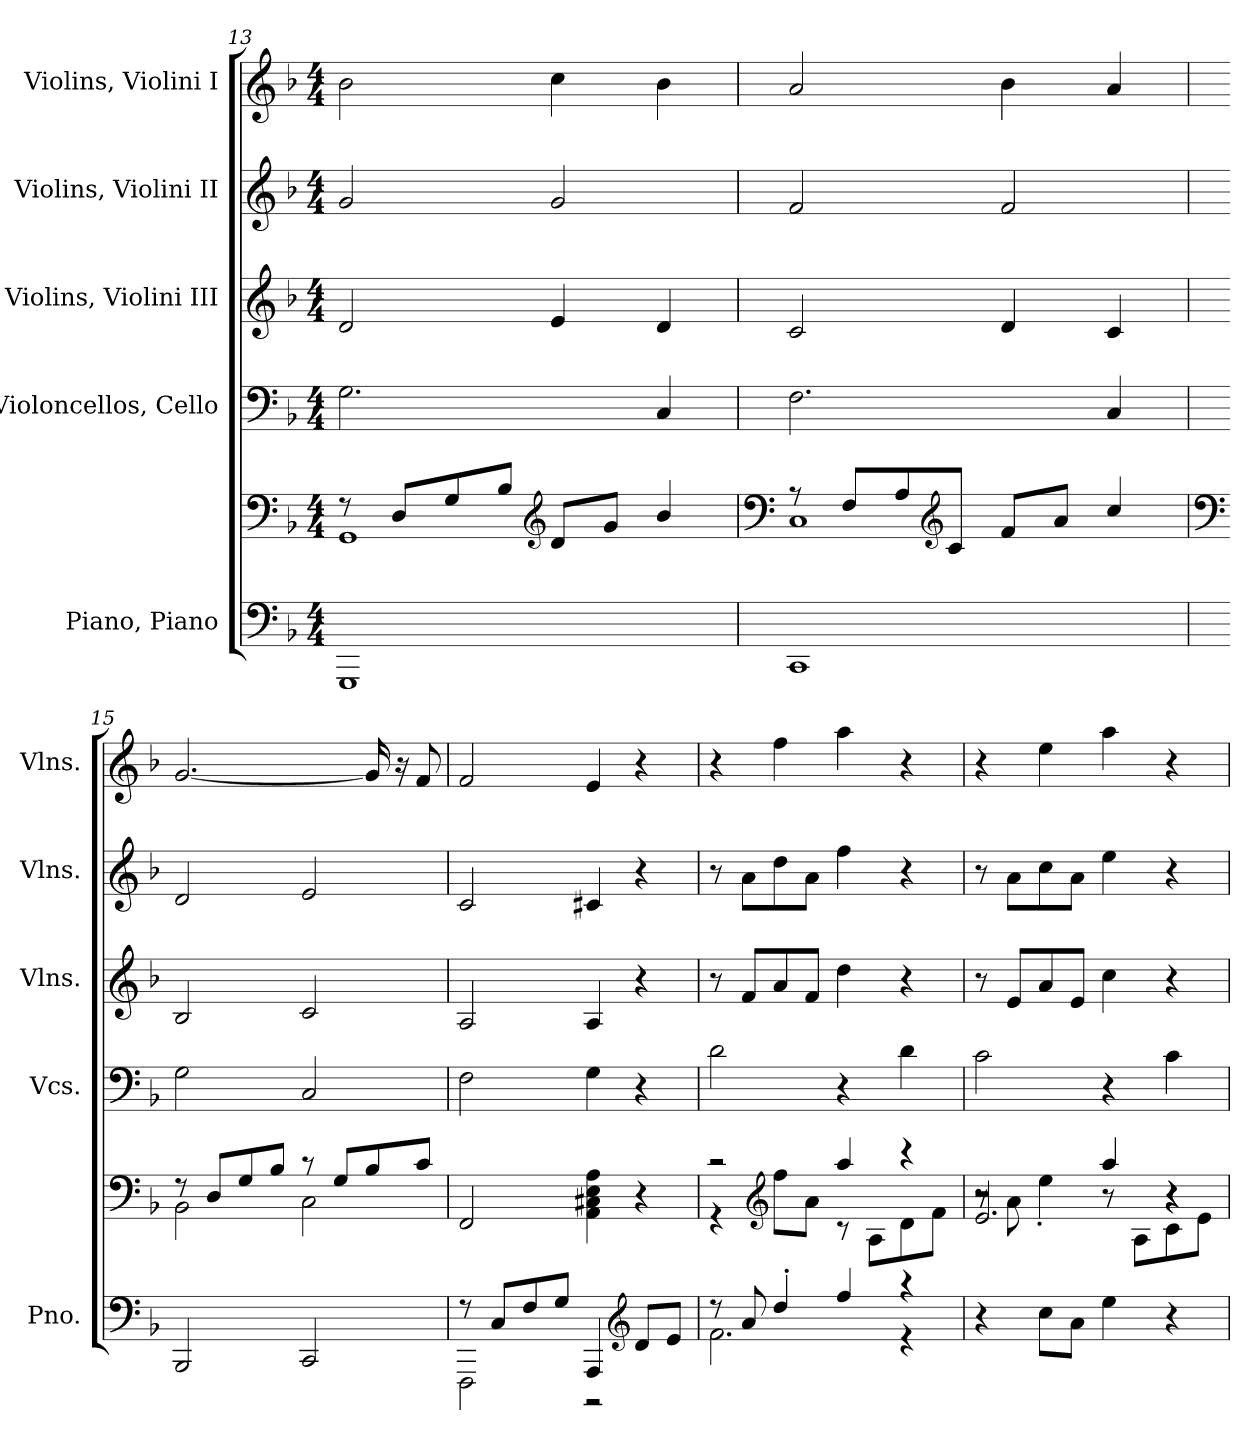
**kern	**kern	**kern	**kern	**kern	**kern
*part5	*part5	*part4	*part3	*part2	*part1
*staff6	*staff5	*staff4	*staff3	*staff2	*staff1
*I"Piano, Piano	*	*I"Violoncellos, Cello	*I"Violins, Violini III	*I"Violins, Violini II	*I"Violins, Violini I
*I'Pno.	*	*I'Vcs.	*I'Vlns.	*I'Vlns.	*I'Vlns.
!!LO:PB:g=z
*clefF4	*clefF4	*clefF4	*clefG2	*clefG2	*clefG2
*k[b-]	*k[b-]	*k[b-]	*k[b-]	*k[b-]	*k[b-]
*M4/4	*M4/4	*M4/4	*M4/4	*M4/4	*M4/4
=13	=13	=13	=13	=13	=13
*	*^	*	*	*	*
1GGG	8r	1GG	2.G\	2d/	2g/	2b-\
.	8D/L	.	.	.	.	.
.	8G/	.	.	.	.	.
.	8B-/J	.	.	.	.	.
*	*clefG2	*	*	*	*	*
.	8d/L	.	.	4e/	2g/	4cc\
.	8g/J	.	.	.	.	.
.	4b-/	.	4C/	4d/	.	4b-\
=14	=14	=14	=14	=14	=14	=14
*	*clefF4	*	*	*	*	*
1CC	8r	1C	2.F\	2c/	2f/	2a/
.	8F/L	.	.	.	.	.
.	8A/	.	.	.	.	.
*	*clefG2	*	*	*	*	*
.	8c/J	.	.	.	.	.
.	8f/L	.	.	4d/	2f/	4b-\
.	8a/J	.	.	.	.	.
.	4cc/	.	4C/	4c/	.	4a/
=15	=15	=15	=15	=15	=15	=15
*	*clefF4	*	*	*	*	*
2BBB-/	8r	2BB-\	2G\	2B-/	2d/	[2.g/
.	8D/L	.	.	.	.	.
.	8G/	.	.	.	.	.
.	8B-/J	.	.	.	.	.
2CC/	8r	2C\	2C/	2c/	2e/	.
.	8G/L	.	.	.	.	.
.	8B-/	.	.	.	.	16g/]
.	.	.	.	.	.	16r
.	8c/J	.	.	.	.	8f/
*	*v	*v	*	*	*	*
=16	=16	=16	=16	=16	=16
*^	*	*	*	*	*
8r	2FFF\	2FF/	2F\	2A/	2c/	2f/
8C/L	.	.	.	.	.	.
8F/	.	.	.	.	.	.
8G/J	.	.	.	.	.	.
4AAA/	2r	4AA\ 4C#X\ 4E\ 4A\	4G\	4A/	4c#X/	4e/
*clefG2	*	*	*	*	*	*
8d/L	.	4r	4r	4r	4r	4r
8e/J	.	.	.	.	.	.
!!LO:LB:g=z
=17	=17	=17	=17	=17	=17	=17
*	*	*^	*	*	*	*
8r	2.f\	2r	4r	2d\	8r	8r	4r
8a/	.	.	.	.	8f/L	8a\L	.
*	*	*clefG2	*	*	*	*	*
4dd'/	.	.	8ff\L	.	8a/	8dd\	4ff\
.	.	.	8a\J	.	8f/J	8a\J	.
4ff/	.	4aa/	8r	4r	4dd\	4ff\	4aa\
.	.	.	8A\L	.	.	.	.
4r	4r	4r	8d\	4d\	4r	4r	4r
.	.	.	8f\J	.	.	.	.
*v	*v	*	*	*	*	*	*
=18	=18	=18	=18	=18	=18	=18
*	*	*^	*	*	*	*
4r	2r	8r	2.e/	2c\	8r	8r	4r
.	.	8a\	.	.	8e/L	8a\L	.
8cc\L	.	4ee'\	.	.	8a/	8cc\	4ee\
8a\J	.	.	.	.	8e/J	8a\J	.
4ee\	4aa/	8r	.	4r	4cc\	4ee\	4aa\
.	.	8A\L	.	.	.	.	.
4r	4r	8c\	4r	4c\	4r	4r	4r
.	.	8e\J	.	.	.	.	.
*	*v	*v	*v	*	*	*	*
=	=	=	=	=	=
*-	*-	*-	*-	*-	*-
